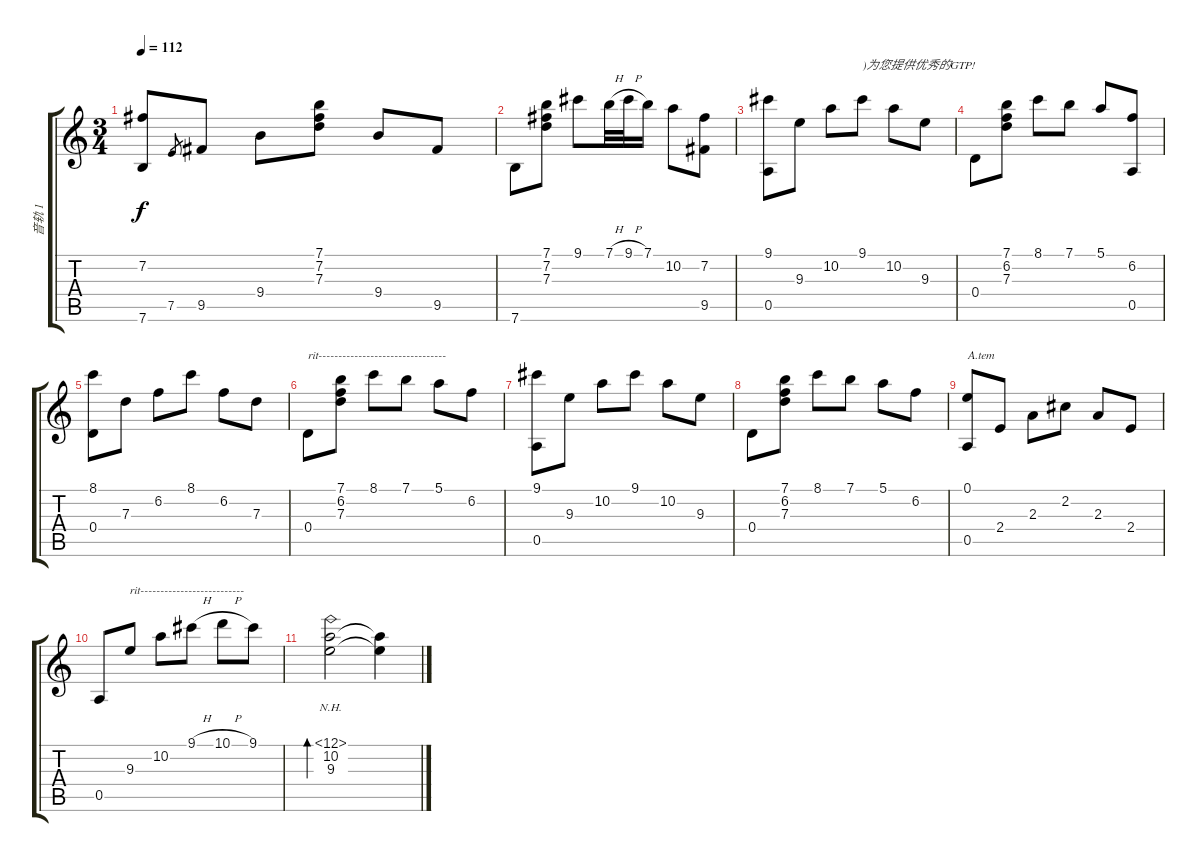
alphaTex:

\track ("音轨 1" "音轨 1") {instrument acousticguitarsteel}
\staff {score tabs}
\tuning (E4 B3 G3 D3 A2 E2) {hide}
\ts (3 4)
\tempo 112
\clef g2
\ks c
(7.2 7.6).8{dy f} 7.5.8{gr} 9.5.8 9.4.8 (7.1 7.2 7.3).8 9.4.8 9.5.8 |
7.6.8 (7.1 7.2 7.3).8 9.1.8 7.1{h}.32 9.1{h}.32 7.1.16 10.2.8 (7.2 9.5).8 |
(9.1 0.5).8 9.3.8 10.2.8 9.1.8{txt ")为您提供优秀的GTP!"} 10.2.8 9.3.8 |
0.4.8 (7.1 6.2 7.3).8 8.1.8 7.1.8 5.1.8 (6.2 0.5).8 |
(8.1 0.4).8 7.3.8 6.2.8 8.1.8 6.2.8 7.3.8 |
0.4.8{txt "rit--------------------------------"} (7.1 6.2 7.3).8 8.1.8 7.1.8 5.1.8 6.2.8 |
(9.1 0.5).8 9.3.8 10.2.8 9.1.8 10.2.8 9.3.8 |
0.4.8 (7.1 6.2 7.3).8 8.1.8 7.1.8 5.1.8 6.2.8 |
(0.1 0.5).8{txt "A.tem"} 2.4.8 2.3.8 2.2.8 2.3.8 2.4.8 |
0.5.8 9.3.8{txt "rit--------------------------"} 10.2.8 9.1{h}.8 10.1{h}.8 9.1.8 |
(12.1{nh} 10.2 9.3).2{bd 480} (10.2{t} 9.3{t}).4
